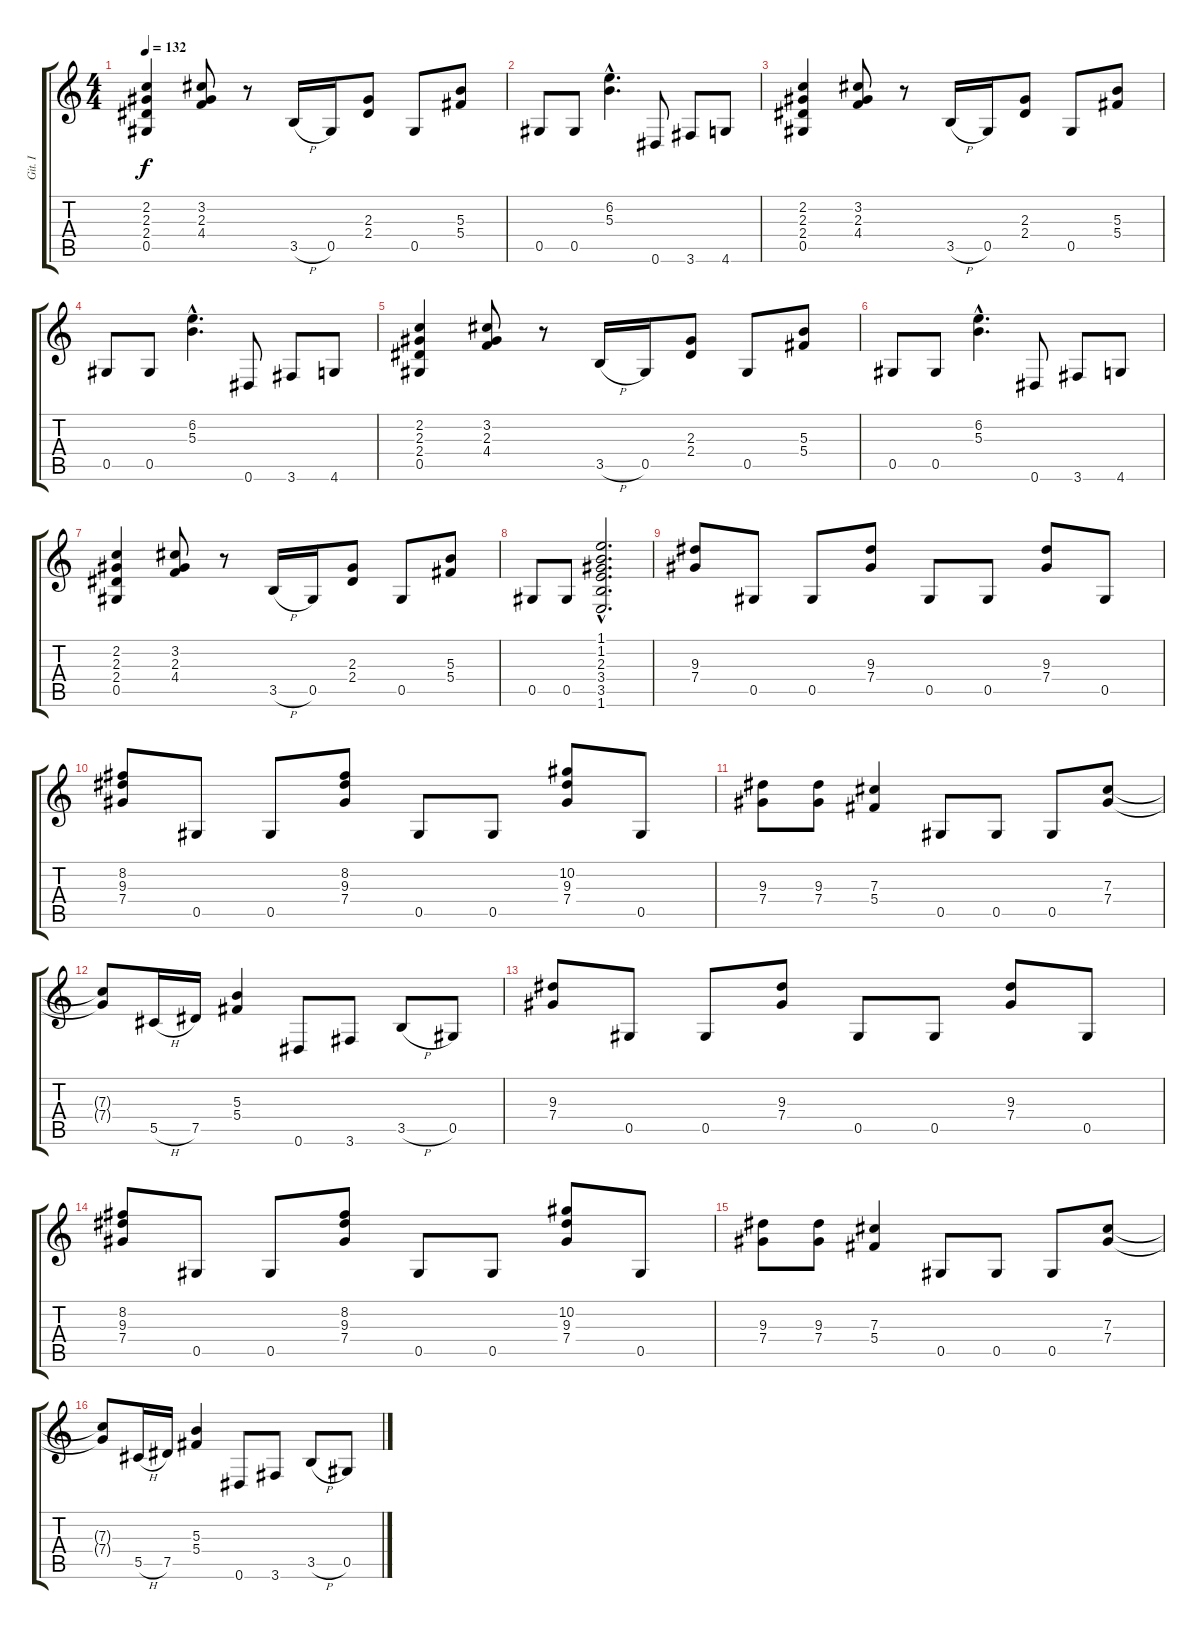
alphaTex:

\track ("Git. I" "Git. I") {instrument overdrivenguitar}
\staff {score tabs}
\tuning (Eb4 Bb3 Gb3 Db3 Ab2 Eb2) {hide}
\ts (4 4)
\tempo 132
\clef g2
\ks c
(2.2 2.3 2.4 0.5).4{dy f instrument overdrivenguitar} (3.2 2.3 4.4).8 r.8 3.5{h}.16 0.5.16 (2.3 2.4).8 0.5.8 (5.3 5.4).8 |
0.5.8 0.5.8 (6.2{hac} 5.3{hac}).4{d} 0.6.8 3.6.8 4.6.8 |
(2.2 2.3 2.4 0.5).4 (3.2 2.3 4.4).8 r.8 3.5{h}.16 0.5.16 (2.3 2.4).8 0.5.8 (5.3 5.4).8 |
0.5.8 0.5.8 (6.2{hac} 5.3{hac}).4{d} 0.6.8 3.6.8 4.6.8 |
(2.2 2.3 2.4 0.5).4 (3.2 2.3 4.4).8 r.8 3.5{h}.16 0.5.16 (2.3 2.4).8 0.5.8 (5.3 5.4).8 |
0.5.8 0.5.8 (6.2{hac} 5.3{hac}).4{d} 0.6.8 3.6.8 4.6.8 |
(2.2 2.3 2.4 0.5).4 (3.2 2.3 4.4).8 r.8 3.5{h}.16 0.5.16 (2.3 2.4).8 0.5.8 (5.3 5.4).8 |
0.5.8 0.5.8 (1.1{hac} 1.2{hac} 2.3{hac} 3.4{hac} 3.5{hac} 1.6{hac}).2{d} |
(9.3 7.4).8 0.5.8 0.5.8 (9.3 7.4).8 0.5.8 0.5.8 (9.3 7.4).8 0.5.8 |
(8.2 9.3 7.4).8 0.5.8 0.5.8 (8.2 9.3 7.4).8 0.5.8 0.5.8 (10.2 9.3 7.4).8 0.5.8 |
(9.3 7.4).8 (9.3 7.4).8 (7.3 5.4).4 0.5.8 0.5.8 0.5.8 (7.3 7.4).8 |
(7.3{t} 7.4{t}).8 5.5{h}.16 7.5.16 (5.3 5.4).4 0.6.8 3.6.8 3.5{h}.8 0.5.8 |
(9.3 7.4).8 0.5.8 0.5.8 (9.3 7.4).8 0.5.8 0.5.8 (9.3 7.4).8 0.5.8 |
(8.2 9.3 7.4).8 0.5.8 0.5.8 (8.2 9.3 7.4).8 0.5.8 0.5.8 (10.2 9.3 7.4).8 0.5.8 |
(9.3 7.4).8 (9.3 7.4).8 (7.3 5.4).4 0.5.8 0.5.8 0.5.8 (7.3 7.4).8 |
(7.3{t} 7.4{t}).8 5.5{h}.16 7.5.16 (5.3 5.4).4 0.6.8 3.6.8 3.5{h}.8 0.5.8
